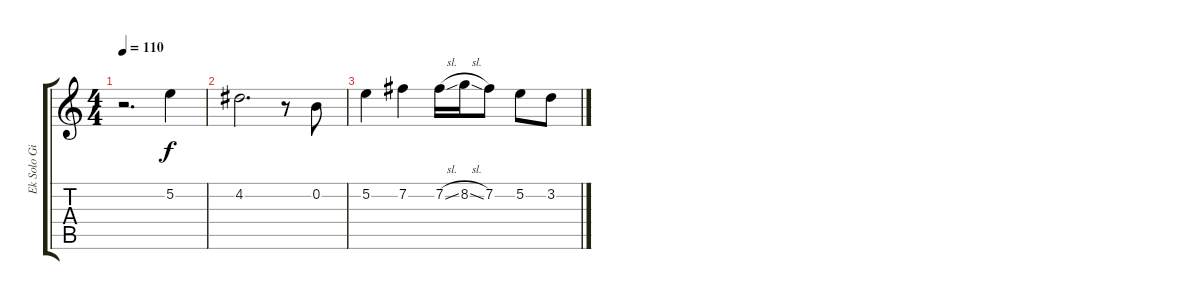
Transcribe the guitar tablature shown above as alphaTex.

\track ("Ek Solo Gitar" "Ek Solo Gi") {instrument acousticguitarsteel}
\staff {score tabs}
\tuning (E4 B3 G3 D3 A2 E2) {hide}
\ts (4 4)
\tempo 110
\clef g2
\ks c
r.2{d dy f} 5.2.4 |
4.2.2{d} r.8 0.2.8 |
5.2.4 7.2.4 7.2{sl}.16 8.2{sl}.16 7.2.8 5.2.8 3.2.8
